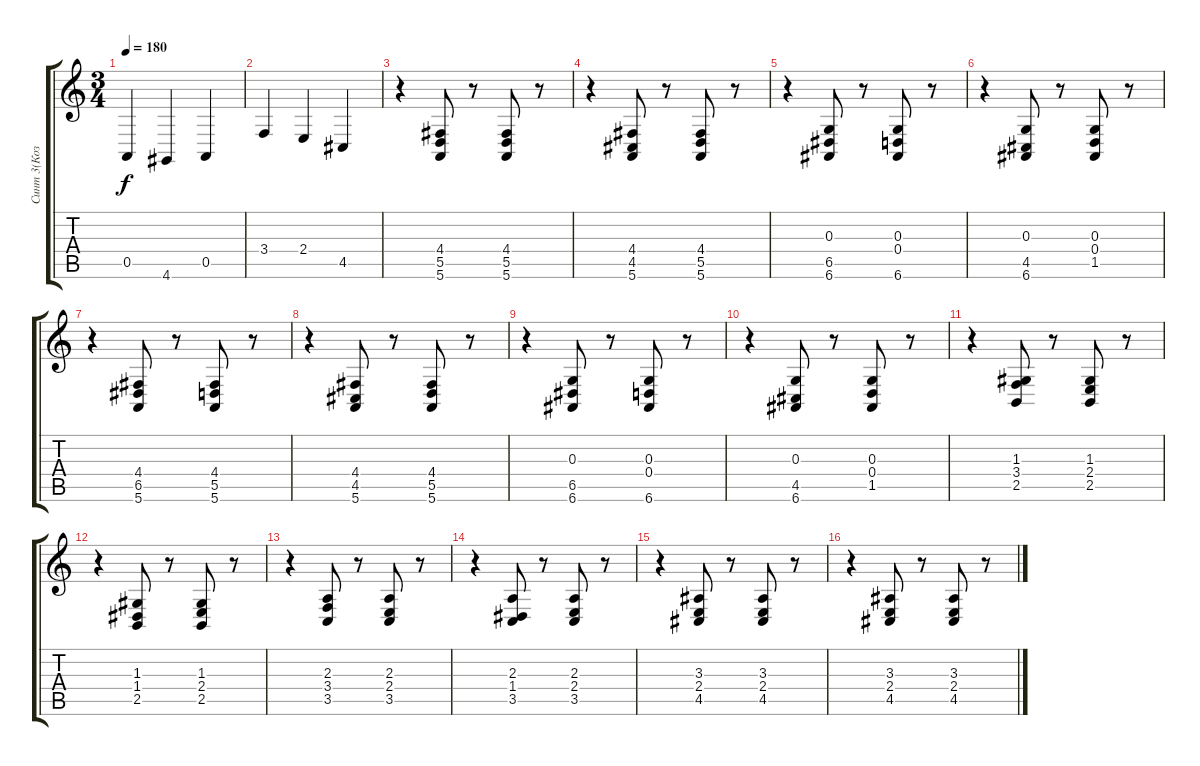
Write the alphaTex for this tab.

\track ("Синт 3(Козлов)" "Синт 3(Коз") {instrument englishhorn}
\staff {score tabs}
\tuning (E4 B3 G3 D3 A2 E2) {hide}
\ts (3 4)
\tempo 180
\clef g2
\ks c
0.5.4{dy f} 4.6.4 0.5.4 |
3.4.4 2.4.4 4.5.4 |
r.4 (4.4 5.5 5.6).8 r.8 (4.4 5.5 5.6).8 r.8 |
r.4 (4.4 4.5 5.6).8 r.8 (4.4 5.5 5.6).8 r.8 |
r.4 (0.3 6.5 6.6).8 r.8 (0.3 0.4 6.6).8 r.8 |
r.4 (0.3 4.5 6.6).8 r.8 (0.3 0.4 1.5).8 r.8 |
r.4 (4.4 6.5 5.6).8 r.8 (4.4 5.5 5.6).8 r.8 |
r.4 (4.4 4.5 5.6).8 r.8 (4.4 5.5 5.6).8 r.8 |
r.4 (0.3 6.5 6.6).8 r.8 (0.3 0.4 6.6).8 r.8 |
r.4 (0.3 4.5 6.6).8 r.8 (0.3 0.4 1.5).8 r.8 |
r.4 (1.3 3.4 2.5).8 r.8 (1.3 2.4 2.5).8 r.8 |
r.4 (1.3 1.4 2.5).8 r.8 (1.3 2.4 2.5).8 r.8 |
r.4 (2.3 3.4 3.5).8 r.8 (2.3 2.4 3.5).8 r.8 |
r.4 (2.3 1.4 3.5).8 r.8 (2.3 2.4 3.5).8 r.8 |
r.4 (3.3 2.4 4.5).8 r.8 (3.3 2.4 4.5).8 r.8 |
r.4 (3.3 2.4 4.5).8 r.8 (3.3 2.4 4.5).8 r.8
